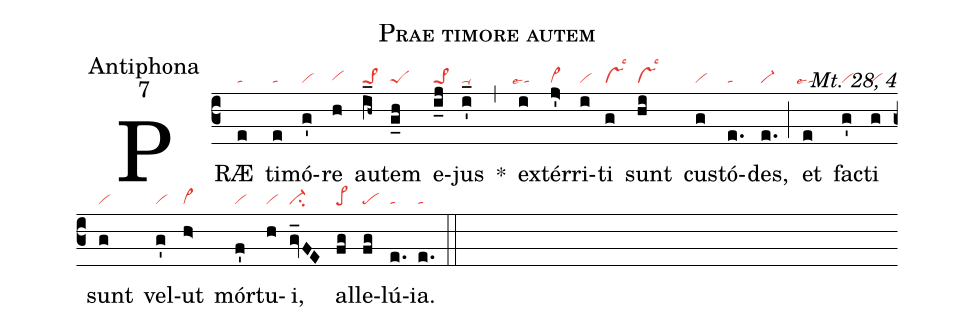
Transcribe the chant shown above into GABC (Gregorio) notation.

name: Prae timore autem;
office-part: Antiphona;
mode: 7;
commentary: Mt. 28, 4;
nabc-lines: 1;
%%
(c3)
PRÆ(e|ta) ti(e|ta)mó(g'|vi)re(h|vihg) au(i_h~|pe>1)tem(g_h|peS) e(i_j|pe>1)jus(i'_|ta-) *(,)
ex(i|``talse4)tér(j>'|vi>)ri(i|vi)ti(g|vslsc3) sunt(hi|vslsc3) cus(g|vi)tó(e.|ta)des,(e.|vi-) (;)
et(e|``talse4) fac(g'|vi)ti(g|vi) sunt(g|vi) vel(g'|vi)ut(h>|vi>) mór(f'|vi)tu(h|vi)i,(gv_FE|ci-) al(fg|pe>)le(fg|pe)lú(e.|ta)ia.(e.|ta) (::)
